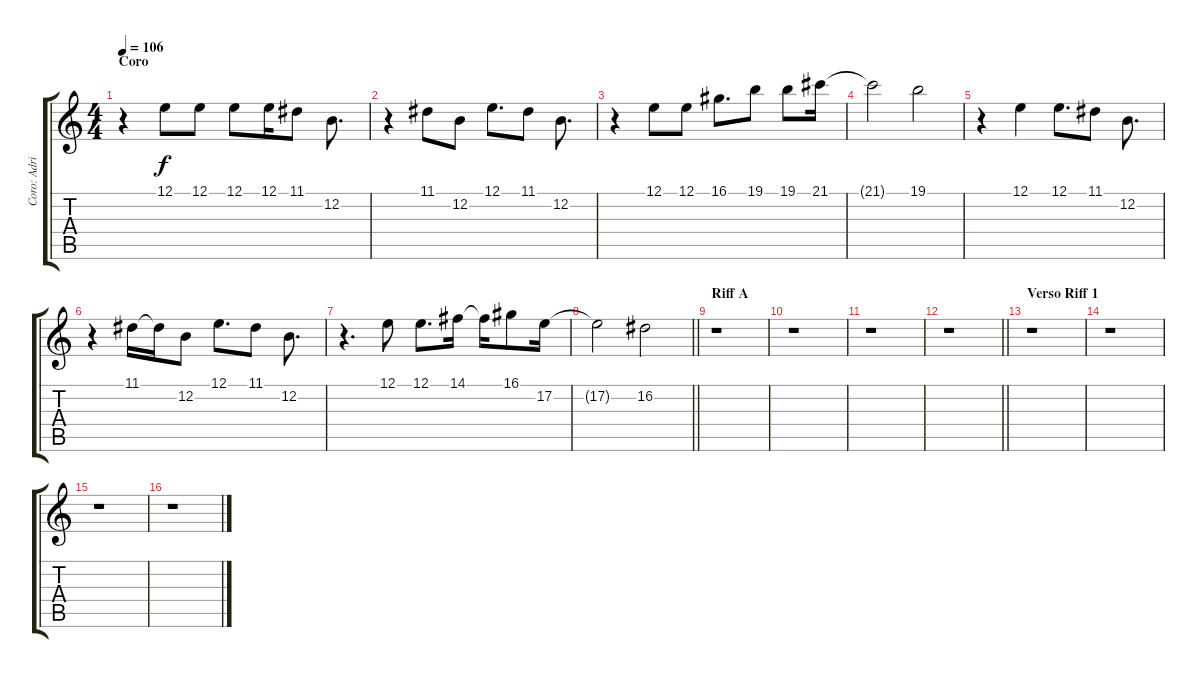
\track ("Coro: Adrian" "Coro: Adri") {instrument choiraahs}
\staff {score tabs}
\tuning (E4 B3 G3 D3 A2 E2) {hide}
\ts (4 4)
\section ("" "Coro")
\tempo 106
\clef g2
\ks c
r.4{dy f} 12.1.8 12.1.8 12.1.8 12.1.16 11.1.8 12.2.8{d} |
r.4 11.1.8 12.2.8 12.1.8{d} 11.1.8 12.2.8{d} |
r.4 12.1.8 12.1.8 16.1.8{d} 19.1.8 19.1.8 21.1.16 |
21.1{t}.2 19.1.2 |
r.4 12.1.4 12.1.8{d} 11.1.8 12.2.8{d} |
r.4 11.1.16 11.1{t}.16 12.2.8 12.1.8{d} 11.1.8 12.2.8{d} |
r.4{d} 12.1.8 12.1.8{d} 14.1.16 14.1{t}.16 16.1.8 17.2.16 |
\barLineRight lightlight
17.2{t}.2 16.2.2 |
\section ("" "Riff A")
r.1 |
r.1 |
r.1 |
\barLineRight lightlight
r.1 |
\section ("" "Verso Riff 1")
r.1 |
r.1 |
r.1 |
r.1
